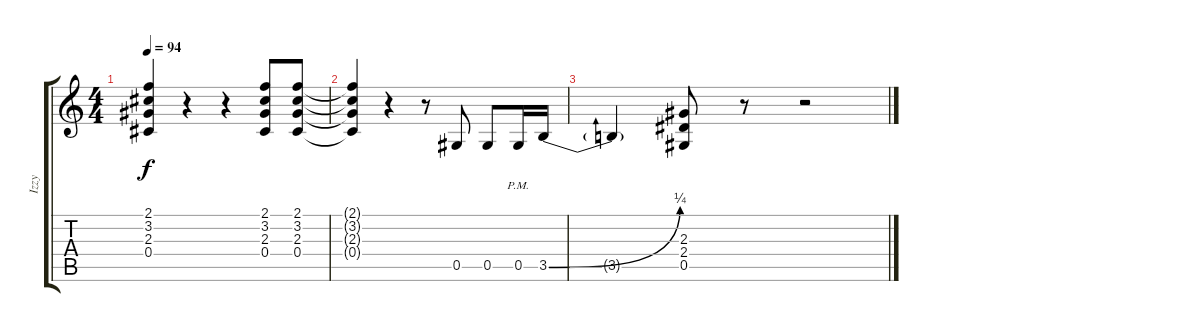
\track ("Izzy" "Izzy") {instrument acousticguitarsteel}
\staff {score tabs}
\tuning (Eb4 Bb3 Gb3 Db3 Ab2 Eb2) {hide}
\ts (4 4)
\tempo 94
\clef g2
\ks c
(2.1{t} 3.2{t} 2.3{t} 0.4{t}).4{dy f} r.4 r.4 (2.1 3.2 2.3 0.4).8 (2.1 3.2 2.3 0.4).8 |
(2.1{t} 3.2{t} 2.3{t} 0.4{t}).4 r.4 r.8 0.5.8 0.5.8 0.5{pm}.16 3.5{be (bend 0 0 60 1)}.16 |
3.5{t}.4 (2.3 2.4 0.5).8 r.8 r.2
